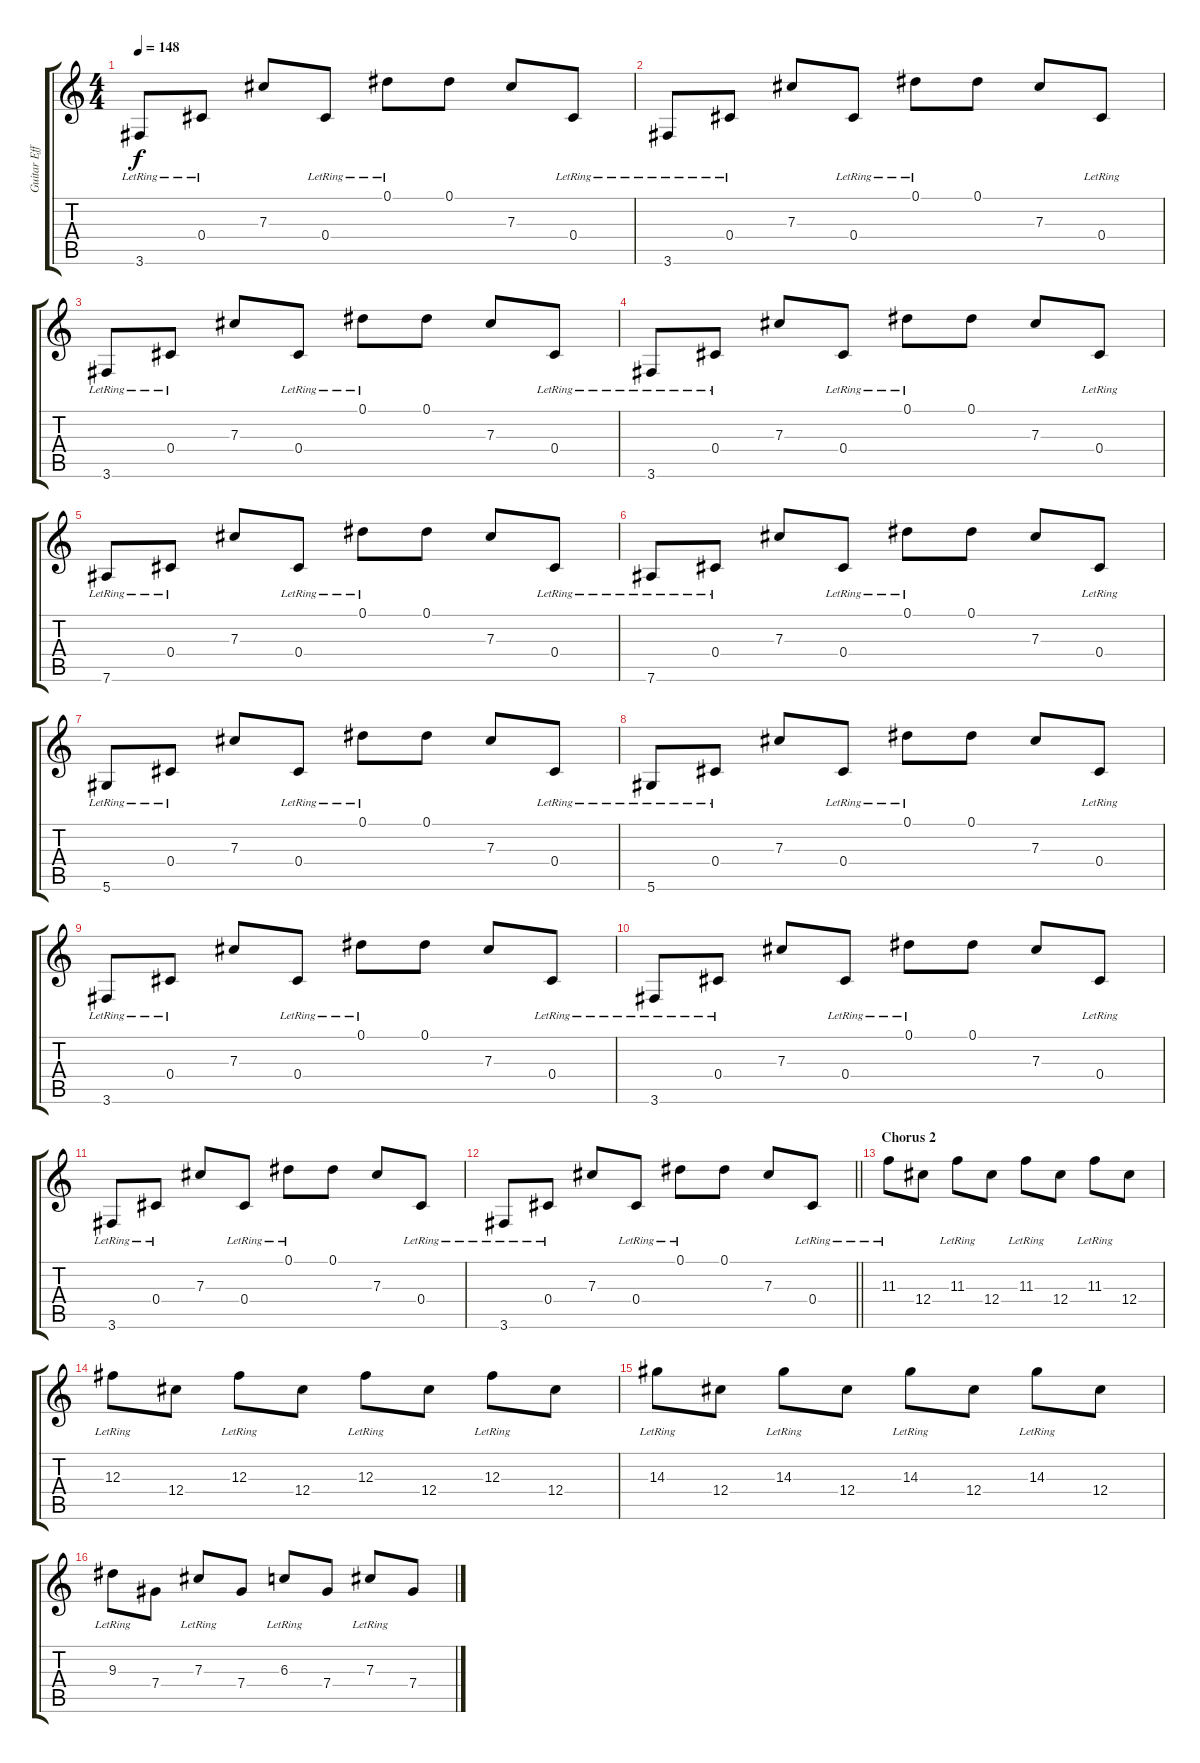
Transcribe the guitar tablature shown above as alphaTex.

\track ("Guitar Effects" "Guitar Eff") {instrument overdrivenguitar}
\staff {score tabs}
\tuning (Eb4 Bb3 Gb3 Db3 Ab2 Eb2) {hide}
\ts (4 4)
\tempo 148
\clef g2
\ks c
3.6{lr}.8{dy f} 0.4{lr}.8 7.3.8 0.4{lr}.8 0.1{lr}.8 0.1.8 7.3.8 0.4{lr}.8 |
3.6{lr}.8 0.4{lr}.8 7.3.8 0.4{lr}.8 0.1{lr}.8 0.1.8 7.3.8 0.4{lr}.8 |
3.6{lr}.8 0.4{lr}.8 7.3.8 0.4{lr}.8 0.1{lr}.8 0.1.8 7.3.8 0.4{lr}.8 |
3.6{lr}.8 0.4{lr}.8 7.3.8 0.4{lr}.8 0.1{lr}.8 0.1.8 7.3.8 0.4{lr}.8 |
7.6{lr}.8 0.4{lr}.8 7.3.8 0.4{lr}.8 0.1{lr}.8 0.1.8 7.3.8 0.4{lr}.8 |
7.6{lr}.8 0.4{lr}.8 7.3.8 0.4{lr}.8 0.1{lr}.8 0.1.8 7.3.8 0.4{lr}.8 |
5.6{lr}.8 0.4{lr}.8 7.3.8 0.4{lr}.8 0.1{lr}.8 0.1.8 7.3.8 0.4{lr}.8 |
5.6{lr}.8 0.4{lr}.8 7.3.8 0.4{lr}.8 0.1{lr}.8 0.1.8 7.3.8 0.4{lr}.8 |
3.6{lr}.8 0.4{lr}.8 7.3.8 0.4{lr}.8 0.1{lr}.8 0.1.8 7.3.8 0.4{lr}.8 |
3.6{lr}.8 0.4{lr}.8 7.3.8 0.4{lr}.8 0.1{lr}.8 0.1.8 7.3.8 0.4{lr}.8 |
3.6{lr}.8 0.4{lr}.8 7.3.8 0.4{lr}.8 0.1{lr}.8 0.1.8 7.3.8 0.4{lr}.8 |
\barLineRight lightlight
3.6{lr}.8 0.4{lr}.8 7.3.8 0.4{lr}.8 0.1{lr}.8 0.1.8 7.3.8 0.4{lr}.8 |
\section ("" "Chorus 2")
11.3{lr}.8 12.4.8 11.3{lr}.8 12.4.8 11.3{lr}.8 12.4.8 11.3{lr}.8 12.4.8 |
12.3{lr}.8 12.4.8 12.3{lr}.8 12.4.8 12.3{lr}.8 12.4.8 12.3{lr}.8 12.4.8 |
14.3{lr}.8 12.4.8 14.3{lr}.8 12.4.8 14.3{lr}.8 12.4.8 14.3{lr}.8 12.4.8 |
9.3{lr}.8 7.4.8 7.3{lr}.8 7.4.8 6.3{lr}.8 7.4.8 7.3{lr}.8 7.4.8
